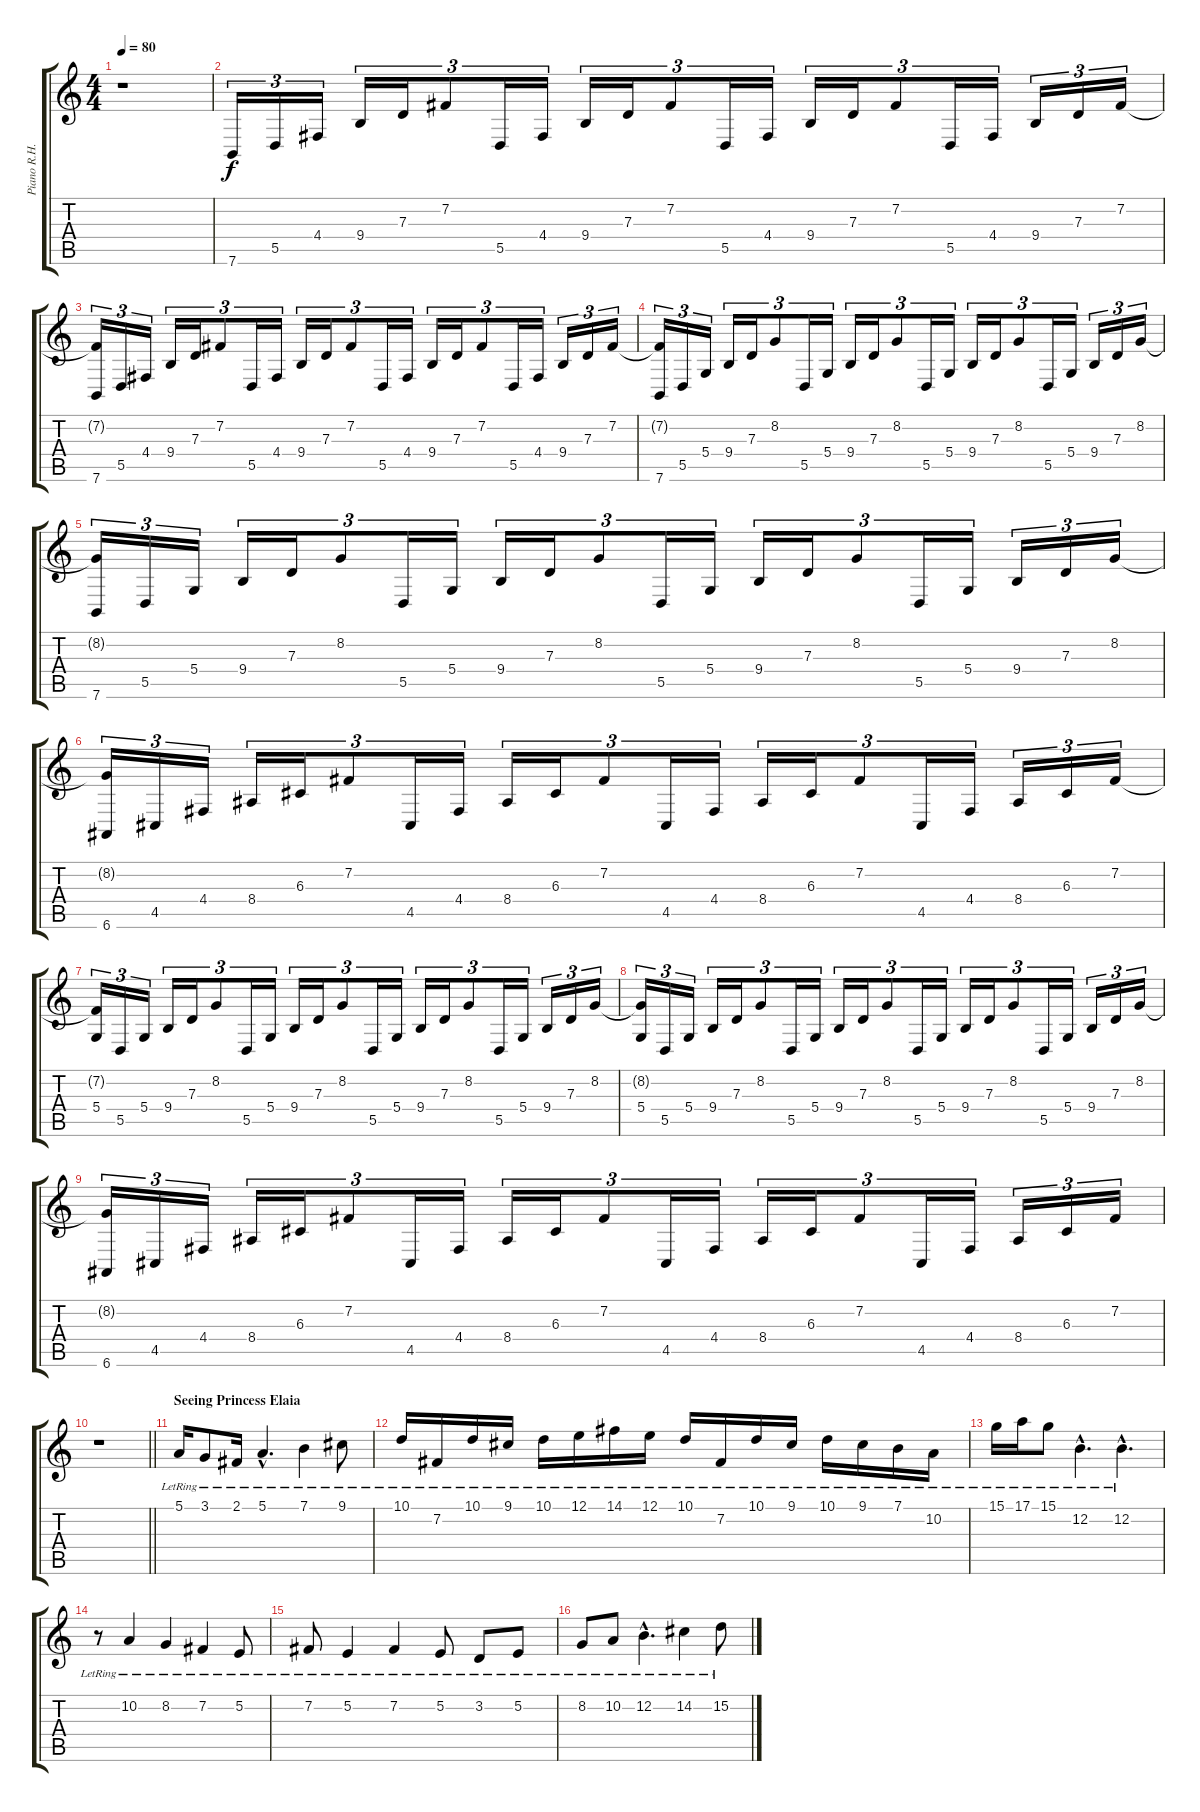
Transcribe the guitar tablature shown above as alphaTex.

\track ("Piano R.H." "Piano R.H.") {instrument acousticgrandpiano}
\staff {score tabs}
\tuning (E4 B3 G3 D3 A2 E2) {hide}
\ts (4 4)
\tempo 80
\clef g2
\ks c
r.1{dy f} |
7.6.16{tu (3 2)} 5.5.16{tu (3 2)} 4.4.16{tu (3 2)} 9.4.16{tu (3 2)} 7.3.16{tu (3 2)} 7.2.8{tu (3 2)} 5.5.16{tu (3 2)} 4.4.16{tu (3 2)} 9.4.16{tu (3 2)} 7.3.16{tu (3 2)} 7.2.8{tu (3 2)} 5.5.16{tu (3 2)} 4.4.16{tu (3 2)} 9.4.16{tu (3 2)} 7.3.16{tu (3 2)} 7.2.8{tu (3 2)} 5.5.16{tu (3 2)} 4.4.16{tu (3 2)} 9.4.16{tu (3 2)} 7.3.16{tu (3 2)} 7.2.16{tu (3 2)} |
(7.2{t} 7.6).16{tu (3 2)} 5.5.16{tu (3 2)} 4.4.16{tu (3 2)} 9.4.16{tu (3 2)} 7.3.16{tu (3 2)} 7.2.8{tu (3 2)} 5.5.16{tu (3 2)} 4.4.16{tu (3 2)} 9.4.16{tu (3 2)} 7.3.16{tu (3 2)} 7.2.8{tu (3 2)} 5.5.16{tu (3 2)} 4.4.16{tu (3 2)} 9.4.16{tu (3 2)} 7.3.16{tu (3 2)} 7.2.8{tu (3 2)} 5.5.16{tu (3 2)} 4.4.16{tu (3 2)} 9.4.16{tu (3 2)} 7.3.16{tu (3 2)} 7.2.16{tu (3 2)} |
(7.2{t} 7.6).16{tu (3 2)} 5.5.16{tu (3 2)} 5.4.16{tu (3 2)} 9.4.16{tu (3 2)} 7.3.16{tu (3 2)} 8.2.8{tu (3 2)} 5.5.16{tu (3 2)} 5.4.16{tu (3 2)} 9.4.16{tu (3 2)} 7.3.16{tu (3 2)} 8.2.8{tu (3 2)} 5.5.16{tu (3 2)} 5.4.16{tu (3 2)} 9.4.16{tu (3 2)} 7.3.16{tu (3 2)} 8.2.8{tu (3 2)} 5.5.16{tu (3 2)} 5.4.16{tu (3 2)} 9.4.16{tu (3 2)} 7.3.16{tu (3 2)} 8.2.16{tu (3 2)} |
(8.2{t} 7.6).16{tu (3 2)} 5.5.16{tu (3 2)} 5.4.16{tu (3 2)} 9.4.16{tu (3 2)} 7.3.16{tu (3 2)} 8.2.8{tu (3 2)} 5.5.16{tu (3 2)} 5.4.16{tu (3 2)} 9.4.16{tu (3 2)} 7.3.16{tu (3 2)} 8.2.8{tu (3 2)} 5.5.16{tu (3 2)} 5.4.16{tu (3 2)} 9.4.16{tu (3 2)} 7.3.16{tu (3 2)} 8.2.8{tu (3 2)} 5.5.16{tu (3 2)} 5.4.16{tu (3 2)} 9.4.16{tu (3 2)} 7.3.16{tu (3 2)} 8.2.16{tu (3 2)} |
(8.2{t} 6.6).16{tu (3 2)} 4.5.16{tu (3 2)} 4.4.16{tu (3 2)} 8.4.16{tu (3 2)} 6.3.16{tu (3 2)} 7.2.8{tu (3 2)} 4.5.16{tu (3 2)} 4.4.16{tu (3 2)} 8.4.16{tu (3 2)} 6.3.16{tu (3 2)} 7.2.8{tu (3 2)} 4.5.16{tu (3 2)} 4.4.16{tu (3 2)} 8.4.16{tu (3 2)} 6.3.16{tu (3 2)} 7.2.8{tu (3 2)} 4.5.16{tu (3 2)} 4.4.16{tu (3 2)} 8.4.16{tu (3 2)} 6.3.16{tu (3 2)} 7.2.16{tu (3 2)} |
(7.2{t} 5.4).16{tu (3 2)} 5.5.16{tu (3 2)} 5.4.16{tu (3 2)} 9.4.16{tu (3 2)} 7.3.16{tu (3 2)} 8.2.8{tu (3 2)} 5.5.16{tu (3 2)} 5.4.16{tu (3 2)} 9.4.16{tu (3 2)} 7.3.16{tu (3 2)} 8.2.8{tu (3 2)} 5.5.16{tu (3 2)} 5.4.16{tu (3 2)} 9.4.16{tu (3 2)} 7.3.16{tu (3 2)} 8.2.8{tu (3 2)} 5.5.16{tu (3 2)} 5.4.16{tu (3 2)} 9.4.16{tu (3 2)} 7.3.16{tu (3 2)} 8.2.16{tu (3 2)} |
(8.2{t} 5.4).16{tu (3 2)} 5.5.16{tu (3 2)} 5.4.16{tu (3 2)} 9.4.16{tu (3 2)} 7.3.16{tu (3 2)} 8.2.8{tu (3 2)} 5.5.16{tu (3 2)} 5.4.16{tu (3 2)} 9.4.16{tu (3 2)} 7.3.16{tu (3 2)} 8.2.8{tu (3 2)} 5.5.16{tu (3 2)} 5.4.16{tu (3 2)} 9.4.16{tu (3 2)} 7.3.16{tu (3 2)} 8.2.8{tu (3 2)} 5.5.16{tu (3 2)} 5.4.16{tu (3 2)} 9.4.16{tu (3 2)} 7.3.16{tu (3 2)} 8.2.16{tu (3 2)} |
(8.2{t} 6.6).16{tu (3 2)} 4.5.16{tu (3 2)} 4.4.16{tu (3 2)} 8.4.16{tu (3 2)} 6.3.16{tu (3 2)} 7.2.8{tu (3 2)} 4.5.16{tu (3 2)} 4.4.16{tu (3 2)} 8.4.16{tu (3 2)} 6.3.16{tu (3 2)} 7.2.8{tu (3 2)} 4.5.16{tu (3 2)} 4.4.16{tu (3 2)} 8.4.16{tu (3 2)} 6.3.16{tu (3 2)} 7.2.8{tu (3 2)} 4.5.16{tu (3 2)} 4.4.16{tu (3 2)} 8.4.16{tu (3 2)} 6.3.16{tu (3 2)} 7.2.16{tu (3 2)} |
\barLineRight lightlight
r.1 |
\section ("" "Seeing Princess Elaia")
5.1{lr}.16{volume 13} 3.1{lr}.8 2.1{lr}.16 5.1{hac lr}.4{d} 7.1{lr}.4 9.1{lr}.8 |
10.1{lr}.16 7.2{lr}.16 10.1{lr}.16 9.1{lr}.16 10.1{lr}.16 12.1{lr}.16 14.1{lr}.16 12.1{lr}.16 10.1{lr}.16 7.2{lr}.16 10.1{lr}.16 9.1{lr}.16 10.1{lr}.16 9.1{lr}.16 7.1{lr}.16 10.2{lr}.16 |
15.1{lr}.16 17.1{lr}.16 15.1{lr}.8 12.2{hac lr}.4{d} 12.2{hac lr}.4{d} |
r.8 10.2{lr}.4 8.2{lr}.4 7.2{lr}.4 5.2{lr}.8 |
7.2{lr}.8 5.2{lr}.4 7.2{lr}.4 5.2{lr}.8 3.2{lr}.8 5.2{lr}.8 |
8.2{lr}.8 10.2{lr}.8 12.2{hac lr}.4{d} 14.2{lr}.4 15.2{lr}.8
